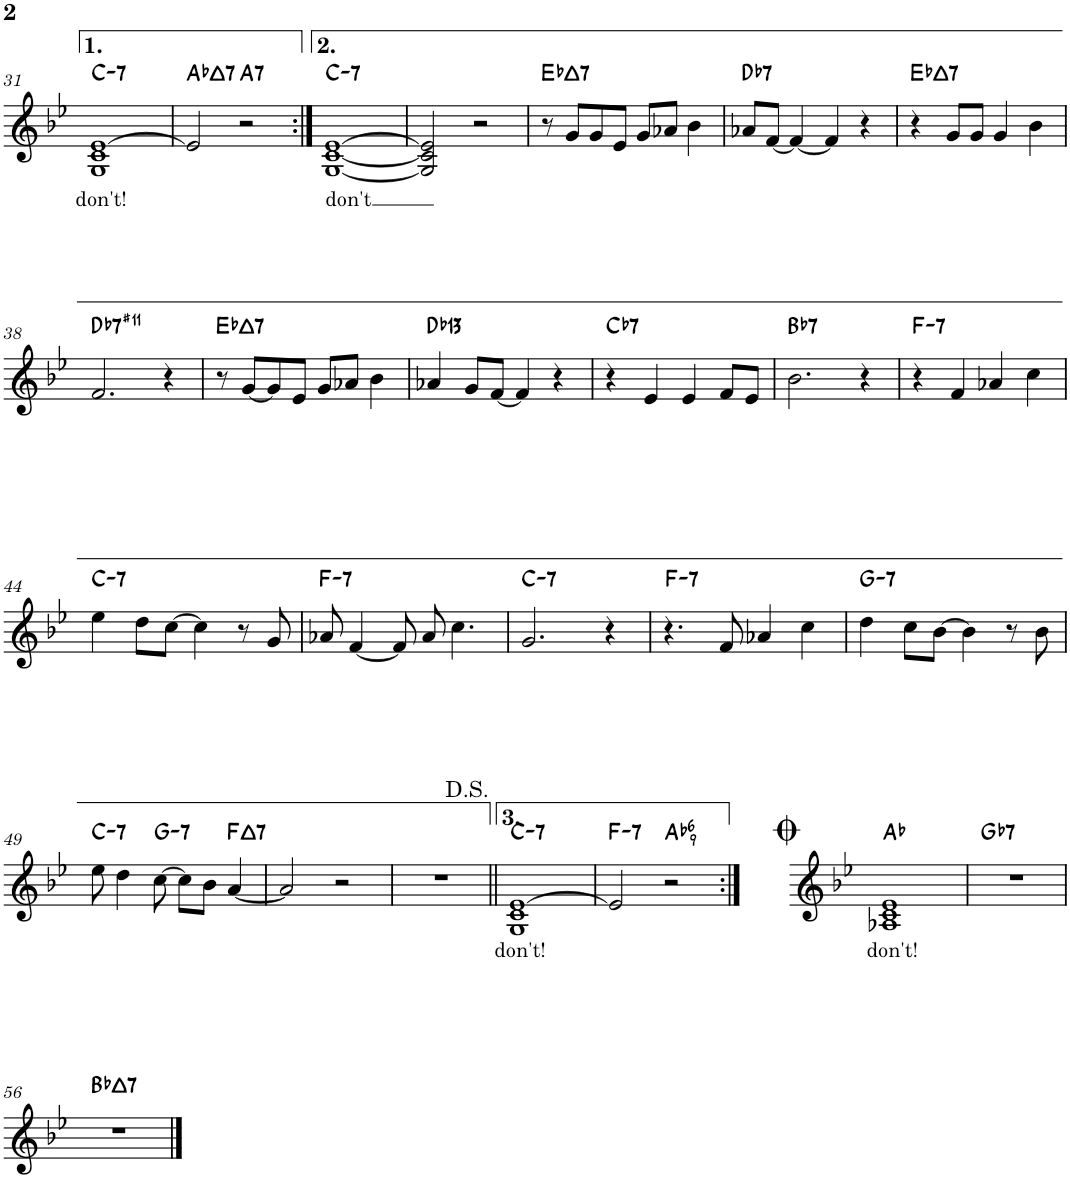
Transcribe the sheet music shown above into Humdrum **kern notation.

**kern	**text	**harte
*part1	*part1	*part1
*staff1	*staff1	*
*I"Piano	*	*
*I'Pno.	*	*
!!LO:PB:g=z
*clefG2	*	*
*k[b-e-]	*	*
*M4/4	*	*
=31	=31	=31
!	!LO:LY:b	!LO:H:kt=7
1G 1c [1e-	don't!	C:min7
=32	=32	=32
!	!	!LO:H:kt=7
2e-/]	.	Ab:maj7
!	!	!LO:H:kt=7
2r	.	A:7
=33:|!	=33:|!	=33:|!
!	!LO:LY:b	!LO:H:kt=7
[1G [1c [1e-	don't	C:min7
=34	=34	=34
2G/] 2c/] 2e-/]	.	.
2r	.	.
=35	=35	=35
!	!	!LO:H:kt=7
8r	.	Eb:maj7
8g/L	.	.
8g/	.	.
8e-/J	.	.
8g/L	.	.
8a-X/J	.	.
4b-\	.	.
=36	=36	=36
!	!	!LO:H:kt=7
8a-X/L	.	Db:7
[8f/J	.	.
4f/_	.	.
4f/]	.	.
4r	.	.
=37	=37	=37
!	!	!LO:H:kt=7
4r	.	Eb:maj7
8g/L	.	.
8g/J	.	.
4g/	.	.
4b-\	.	.
!!LO:LB:g=z
=38	=38	=38
!	!	!LO:H:kt=7
2.f/	.	Db:7(#11)
4r	.	.
=39	=39	=39
!	!	!LO:H:kt=7
8r	.	Eb:maj7
[8g/L	.	.
8g/]	.	.
8e-/J	.	.
8g/L	.	.
8a-X/J	.	.
4b-\	.	.
=40	=40	=40
!	!	!LO:H:kt=13
4a-X/	.	Db:9(11,13)
8g/L	.	.
[8f/J	.	.
4f/]	.	.
4r	.	.
=41	=41	=41
!	!	!LO:H:kt=7
4r	.	Cb:7
4e-/	.	.
4e-/	.	.
8f/L	.	.
8e-/J	.	.
=42	=42	=42
!	!	!LO:H:kt=7
2.b-\	.	Bb:7
4r	.	.
=43	=43	=43
!	!	!LO:H:kt=7
4r	.	F:min7
4f/	.	.
4a-X/	.	.
4cc\	.	.
!!LO:LB:g=z
=44	=44	=44
!	!	!LO:H:kt=7
4ee-\	.	C:min7
8dd\L	.	.
[8cc\J	.	.
4cc\]	.	.
8r	.	.
8g/	.	.
=45	=45	=45
!	!	!LO:H:kt=7
8a-X/	.	F:min7
[4f/	.	.
8f/]	.	.
8a-/	.	.
4.cc\	.	.
=46	=46	=46
!	!	!LO:H:kt=7
2.g/	.	C:min7
4r	.	.
=47	=47	=47
!	!	!LO:H:kt=7
4.r	.	F:min7
8f/	.	.
4a-X/	.	.
4cc\	.	.
=48	=48	=48
!	!	!LO:H:kt=7
4dd\	.	G:min7
8cc\L	.	.
[8b-\J	.	.
4b-\]	.	.
8r	.	.
8b-\	.	.
!!LO:LB:g=z
=49	=49	=49
!	!	!LO:H:kt=7
8ee-\	.	C:min7
4dd\	.	.
!	!	!LO:H:kt=7
[8cc\	.	G:min7
8cc\L]	.	.
8b-\J	.	.
!	!	!LO:H:kt=7
[4a/	.	F:maj7
=50	=50	=50
2a/]	.	.
2r	.	.
=51	=51	=51
1r	.	.
=52||	=52||	=52||
!	!LO:LY:b	!LO:H:kt=7
1G 1c [1e-	don't!	C:min7
=53	=53	=53
!	!	!LO:H:kt=7
2e-/]	.	F:min7
!	!	!LO:H:kt=6
2r	.	Ab:maj6(9)
=54:|!	=54:|!	=54:|!
!	!LO:LY:b	!
1A-X 1c 1e-	don't!	Ab:maj
=55	=55	=55
!	!	!LO:H:kt=7
1r	.	Gb:7
!!LO:LB:g=z
=56	=56	=56
!	!	!LO:H:kt=7
1r	.	Bb:maj7
==	==	==
*-	*-	*-
